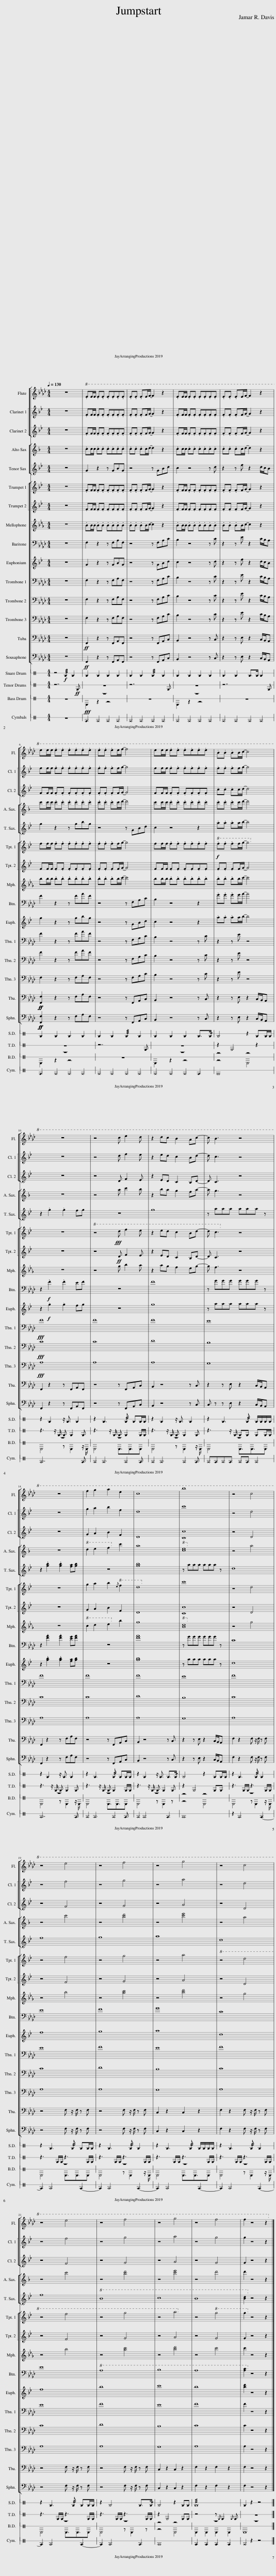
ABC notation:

X:1
%%score [ 1 [ 2 3 ] ] [ 4 5 ] [ [ 6 7 ] 8 9 10 11 12 13 14 15 ] 16 17 ( 18 19 ) 20
L:1/8
Q:1/4=130
M:4/4
I:linebreak $
K:Ab
V:1 treble
V:2 treble transpose=-2
V:3 treble transpose=-2
V:4 treble transpose=-9
V:5 treble transpose=-14
V:6 treble transpose=-2
V:7 treble transpose=-2
V:8 treble transpose=-7
V:9 bass
V:10 treble transpose=-14
V:11 bass
V:12 bass
V:13 bass
V:14 bass
V:15 bass
V:16 perc stafflines=1
K:none
V:17 perc stafflines=1
K:none
V:18 perc stafflines=1
K:none
V:19 perc stafflines="1 "
K:none
V:20 perc stafflines=1
K:none
V:1
 z8 |!8va(! .ee/e/ .e.e .e.e.e.e | .e.e .ee/f/- f2 z2 | .ee/e/ .e.e .e.e.e.e | .e.e .ee/f/- f2 z2 |$ %5
 e'e'/e'/ .e'.e' .e'.e'.e'.e' | .e'.e' .e'e'/f'/- f'4 | e'e'/e'/ .e'.e' .e'.e'.e'.e' | .b.b .bb/c'/- c'4 |$ z8 | %10
 z4 c' e'2 d' | z2 d'c' b2 ac'- | c' b3 z4 |$ z8 | f'2 g'2 a'2 e'2 | %15
 c'8 | b'8 | z4 c'4 |$ z4 e'4 | z4 f'4 | %20
 z4 g'4 | z4 c'4 |$ z4 e'4 | z4 f'4 | z4 g'4 | %25
 z4 f'4 | f'2 z4 z2!8va)! |] %27
V:2
[K:Bb] z8 | .FF/F/ .F.F .F.F.F.F | .F.F .FF/G/- G2 z2 | .FF/F/ .F.F .F.F.F.F | .F.F .FF/G/- G2 z2 |$ %5
 ff/f/ .f.f .f.f.f.f | .f.f .ff/g/- g4 | ff/f/ .f.f .f.f.f.f | .f.f .ff/g/- g4 |$ z8 | %10
 z4 d f2 e | z2 ed c2 Bd- | d c3 z4 |$ z8 | g2 a2 b2 f2 | %15
 d8 | c'8 | z4 d4 |$ z4 f4 | z4 g4 | %20
 z4 a4 | z4 d4 |$ z4 f4 | z4 g4 | z4 a4 | %25
 z4 g4 | g2 z4 z2 |] %27
V:3
[K:Bb] z8 | .FF/F/ .F.F .F.F.F.F | .F.F .FF/G/- G2 z2 | .FF/F/ .F.F .F.F.F.F | .F.F .FF/G/- G2 z2 |$ %5
 FF/F/ .F.F .F.F.F.F | .F.F .FF/G/- G4 | FF/F/ .F.F .F.F.F.F | .c.c .cc/d/- d4 |$ z8 | %10
 z4 D F2 E | z2 ED C2 B,D- | D C3 z4 |$ z8 | G2 A2 B2 F2 | %15
 D8 | [Cc]8 | z4 D4 |$ z4 F4 | z4 G4 | %20
 z4 A4 | z4 D4 |$ z4 F4 | z4 G4 | z4 A4 | %25
 z4 G4 | G2 z4 z2 |] %27
V:4
[K:F] z8 | .cc/c/ .c.c .c.c.c.c | .c.c .cc/d/- d2 z2 | .cc/c/ .c.c .c.c.c.c | .c.c .cc/d/- d2 z2 |$ %5
 c'c'/c'/ .c'.c' .c'.c'.c'.c' | .c'.c' .c'c'/d'/- d'4 | c'c'/c'/ .c'.c' .c'.c'.c'.c' | .c'.c' .c'c'/d'/- d'4 |$ z8 | %10
 z4 a c'2 b | z2 ba g2 fa- | a g3 z4 |$ z8 |!8va(! d'2 e'2 f'2!8va)! c'2 | %15
 a8 |!8va(! [c'e']8!8va)! | z4 a4 |$ z4 c'4 | z4 [bd']4 | %20
 z4 [c'e']4 | z4 a4 |$ z4 c'4 | z4 [bd']4 | z4 [c'e']4 | %25
 z4 d'4 | d'2 z4 z2 |] %27
V:5
[K:Bb] z8 | G2 z2 z GBG | z4 z GBd | c2 z4 z d | z2 z f z2 d/c/B |$ %5
 g2 z2 z gbg | z4 z GBd | c2 z4 z2 | .a.a .aa/b/- b4 |$ z2 .g2 .g2 fg | %10
 z8 | g8 | z aaa aaa z |$ z2 .[gb]2 .[gb]2 [fa][gb] | z8 | %15
 [gb]8 | z aaa aaa z | d8 |$ f8 | g8 | %20
 a8 | d8 |$ f8 |!8va(! b8 | c'8 | %25
 b8 | [bd']2!8va)! z4 z2 |] %27
V:6
[K:Bb] z8 | .FF/F/ .F.F .F.F.F.F | .F.F .FF/G/- G2 z2 | .FF/F/ .F.F .F.F.F.F | .F.F .FF/G/- G2 z2 |$ %5
 ff/f/ .f.f .f.f.f.f | .f.f .ff/g/- g4 | ff/f/ .f.f .f.f.f.f |!f!!8va(! .f'.f' .f'f'/g'/- g'4!8va)! |$ z8 | %10
!8va(! z4!fff! d' f'2 e' | z2 e'd' c'2 bd'- | d' c'3!8va)! z4 |$ z8 | g2 a2 b2!8va(!{/e'} f'2 | %15
 d'8!8va)! | c'8 | z4 d4 |$ z4 f4 | z4 g4 | %20
 z4 a4 |!8va(! z4 d'4 |$ z4 f'4 | z4 g'4 | z4 a'4!8va)! | %25
 z4!8va(! g'4 | g'2!8va)! z4 z2 |] %27
V:7
[K:Bb] z8 | .FF/F/ .F.F .F.F.F.F | .F.F .FF/G/- G2 z2 | .FF/F/ .F.F .F.F.F.F | .F.F .FF/G/- G2 z2 |$ %5
 FF/F/ .F.F .F.F.F.F | .F.F .FF/G/- G4 | FF/F/ .F.F .F.F.F.F | .F.F .FF/G/- G4 |$ z8 | %10
 z4!ff! D F2 E | z2 ED C2 B,D- | D C3 z4 |$ z8 | G2 A2 B2 F2 | %15
 D8 | [Cc]8 | z4 D4 |$ z4 F4 | z4 G4 | %20
 z4 A4 | z4 D4 |$ z4 F4 | z4 G4 | z4 A4 | %25
 z4 G4 | G2 z4 z2 |] %27
V:8
[K:Eb] z8 | .BB/B/ .B.B .B.B.B.B | .B.B .BB/c/- c2 z2 | .BB/B/ .B.B .B.B.B.B | .B.B .BB/c/- c2 z2 |$ %5
 bb/b/ .b.b .b.b.b.b | .b.b .bb/c'/- c'4 | bb/b/ .b.b .b.b.b.b | .b.b .bb/c'/- c'4 |$ z8 | %10
 z4 g b2 a | z2 ag f2 eg- | g f3 z4 |$ z8 |!8va(! c'2 d'2 e'2!8va)! b2 | %15
 g8 |!8va(! [bd']8!8va)! | z4 g4 |$ z4 b4 | z4 [ac']4 | %20
 z4 [bd']4 | z4 g4 |$ z4 b4 | z4 [ac']4 | z4 [bd']4 | %25
 z4 c'4 | c'2 z4 z2 |] %27
V:9
 z8 | F,2 z2 z F,A,F, | z4 z F,A,C | B,2 z4 z C | z2 z E z2 C/B,/A, |$ %5
 F2 z2 z FAF | z4 z F,A,C | B,2 z4 z2 | .G.G .GG/A/- A4 |$ z2!f! .F2 .F2 EF | %10
 z8 | F8 | z GGG GGG z |$ z2 .[FA]2 .[FA]2 [EG][FA] | z8 | %15
 [FA]8 | z GGG GGG z | C8 |$ E8 | F8 | %20
 G8 | C8 |$ E8 |!8va(! A8 | B8 | %25
 A8 | [Ac]2!8va)! z4 z2 |] %27
V:10
[K:Bb] z8 | G2 z2 z GBG | z4 z GBd | c2 z4 z d | z2 z f z2 d/c/B |$ %5
 g2 z2 z gbg | z4 z GBd | c2 z4 z2 | .a.a .aa/b/- b4 |$ z2!f! .g2 .g2 fg | %10
 z8 | g8 | z aaa aaa z |$ z2 .[gb]2 .[gb]2 [fa][gb] | z8 | %15
 [gb]8 | z aaa aaa z | d8 |$ f8 | g8 | %20
 a8 | d8 |$ f8 | b8 | c'8 | %25
 b8 | [bd']2 z4 z2 |] %27
V:11
 z8 | F,2 z2 z F,A,F, | z4 z F,A,C | B,2 z4 z C | z2 z E z2 C/B,/A, |$ %5
 F2 z2 z FAF | z4 z F,A,C | B,2 z4 z C | z2 z E z4 |$!fff! F8 | %10
 F8 | F8 | E8 |$ F8 | F8 | %15
 F8 | E8 | F8 |$ E8 | F8 | %20
 E8 | F8 |$ E8 | F8 | E8 | %25
 F8 | F2 z4 z2 |] %27
V:12
 z8 | F,2 z2 z F,A,F, | z4 z F,A,C | B,2 z4 z C | z2 z E z2 C/B,/A, |$ %5
 F2 z2 z FAF | z4 z F,A,C | B,2 z4 z C | z2 z E z4 |$!fff! C8 | %10
 C8 | D8 | B,8 |$ C8 | C8 | %15
 D8 | B,8 | C8 |$ C8 | D8 | %20
 B,8 | C8 |$ C8 | D8 | B,8 | %25
 C8 | C2 z4 z2 |] %27
V:13
 z8 | F,2 z2 z F,A,F, | z4 z F,A,C | B,2 z4 z C | z2 z E z2 C/B,/A, |$ %5
 F,2 z2 z F,A,F, | z4 z F,A,C | B,2 z4 z C | z2 z E z4 |$!fff! A,8 | %10
 A,8 | A,8 | G,8 |$ A,8 | A,8 | %15
 A,8 | G,8 | A,8 |$ A,8 | A,8 | %20
 G,8 | A,8 |$ A,8 | A,8 | G,8 | %25
 A,8 | A,2 z4 z2 |] %27
V:14
 z8 |!ff! F,,2 z2 z F,,A,,F,, | z4 z F,,A,,C, | B,,2 z4 z C, | z2 z E, z2 C,/B,,/A,, |$ %5
!ff!!ff! [F,,F,]2 z2 z F,A,F, | z4 z F,,A,,C, | B,,2 z4 z C, | z2 z E, z2 C,/B,,/A,, |$ F,,2 z2 z F,,A,,F,, | %10
 z4 z F,,A,,C, | B,,2 z4 z C, | z2 z E, z2 C,/B,,/A,, |$ F,,2 z2 z F,A,F, | z4 z F,,A,,C, | %15
 B,,2 z4 z C, | z2 z E, z2 C,/B,,/A,, | F,2 z2 F, z/ F,/ z F, |$ z4 F, z/ F,/ z F, | z4 F, z/ F,/ z F, | %20
 C,2 z2 C,2 z2 | F,2 z2 F, z/ F,/ z F, |$ z4 F, z/ F,/ z F, | z4 F, z/ F,/ z F, | C,2 z2 C,2 z2 | %25
 F,2 z2 F,2 z2 | F,2 z4 z2 |] %27
V:15
 z8 |!ff! F,,2 z2 z F,,A,,F,, | z4 z F,,A,,C, | B,,2 z4 z C, | z2 z E, z2 C,/B,,/A,, |$ %5
!ff!!ff! [F,,F,]2 z2 z F,A,F, | z4 z F,,A,,C, | B,,2 z4 z C, | z2 z E, z2 C,/B,,/A,, |$ F,,2 z2 z F,,A,,F,, | %10
 z4 z F,,A,,C, | B,,2 z4 z C, | C, z z E, z2 C,/B,,/A,, |$ F,,2 z2 z F,A,F, | z4 z F,,A,,C, | %15
 B,,2 z4 z C, | z2 z E, z2 C,/B,,/A,, | F,2 z2 F, z/ F,/ z F, |$ z4 F, z/ F,/ z F, | z4 F, z/ F,/ z F, | %20
 C,2 z2 C,2 z2 | F,2 z2 F, z/ F,/ z F, |$ z4 F, z/ F,/ z F, | z4 F, z/ F,/ z F, | C,2 z2 C,2 z2 | %25
 F,2 z2 F,2 z2 | F,2 z4 z2 |] %27
V:16
[K:C] z4!f! !///!B,2 B,2 | B,2 B,2 B,2 B,2 | B,2 B,2 !///!B,2 B,2 | B,2 B,2 B,2 B,2 | B,2 B,2 B,>B, B,2 |$ %5
 B,2 B,2 B,2 B,2 | B,2 B,2 !///!B,2 B,2 | B,2 B,2 B,2 B,>!/!B, | B,4 z2 B,B,/B,/ |$ z2 B,2 z/ B,3/2 B,2 | %10
 z2 B,3 !//!B, B,B,/B,/ | z2 B,2 z/ B,3/2 B,2 | z2 B,3 !//!B, B,/B,/B,/B,/ |$ z2 B,2 z/ B,3/2 B,2 | z2 B,3 !//!B, B,B,/B,/ | %15
 z2 B,2 z/ B,3/2 B,>!/!B, | B,4 z2 B,B,/B,/ | z2 B,3 !//!B, B,2 |$ z2 B,3 !//!B, B,B,/B,/ | z2 B,3 !//!B, B,2 | %20
 z2 B,3 !//!B, B,/B,/B,/B,/ | z2 B,3 !//!B, B,2 |$ z2 B,3 !//!B, B,B,/B,/ | z2 B,4 B,>!/!B, | B,4 z2 B,B, | %25
 !///!B,8 | B,2 z2 z4 |] %27
V:17
[K:C] z7!ff! G, | z8 | z7 G, | z8 | z7 G, |$ %5
 z8 | z7 G, | z8 | z2 G,4 z2 |$ z3 z/ G,/ G, G,2 G, | %10
 z3 z/ G,/ G, G,2 G,/G,/ | z3 z/ G,/ G, G,2 G, | z3 z/ G,/ G,G, G,G,/G,/ |$ z3 z/ G,/ G, G,2 G, | z3 z/ G,/ G, G,2 G,/G,/ | %15
 z3 z/ G,/ G, G,2 G, | z2 G,4 G,G, | z3 G,/G,/ z3 G,/G,/ |$ z3 G,/G,/ z3 G,/G,/ | z3 G,/G,/ z3 G,/G,/ | %20
 z3 G,/G,/ z3 G,/G,/ | z3 G,/G,/ z3 G,/G,/ |$ z3 G,/G,/ z3 G,/G,/ | z3 G,/G,/ z3 G,/G,/ | z2 G,4 G,G, | %25
 z4 z{/G,} G,2{/G,} G, | z8 |] %27
V:18
[K:C] z8 |!fff! z8 | z8 | z8 | z8 |$ %5
 z8 | z8 | z8 | z4 z4 |$ z8 | %10
 z8 | z8 | z8 |$ z8 | z8 | %15
 z8 | z4 z4 | z8 |$ z8 | z8 | %20
 z8 | z8 |$ z8 | z8 | z4 z4 | %25
 z8 | z8 |] %27
V:19
[K:C] x8 | E,2 z2 z4 | x8 | E,2 z2 z4 | x8 |$ %5
 E,2 z2 z4 | x8 | E,2 z2 z4 | z4 E,4 |$ E,4 z E,2 z/ E,/ | %10
 E,4 E,3/2E,3/2E, | E,4 z E,2 z/ E,/ | E,4 E,3/2E,3/2E, |$ E,4 z E,2 z/ E,/ | E,4 E,3/2E,3/2E, | %15
 E,4 z E,2 z | z4 E,4 | E,4 z E,2 z/ E,/ |$ E,4 E,3/2E,3/2E, | E,4 z E,2 z/ E,/ | %20
 E,4 E,3/2E,3/2E, | E,4 z E,2 z/ E,/ |$ E,4 E,3/2E,3/2E, | E,4 z E,2 z | z4 E,4 | %25
 E,2 E,2 E,2 E,2 | E,8 |] %27
V:20
[K:C] z8 | _A,2 ^A,2 ^A,2 ^A,2 | ^A,2 ^A,2 ^A,2 ^A,2 | ^A,2 ^A,2 ^A,2 ^A,2 | ^A,2 ^A,2 ^A,2 ^A,2 |$ %5
 _A,2 ^A,2 ^A,2 ^A,2 | ^A,2 ^A,2 ^A,2 ^A,2 | ^A,2 ^A,2 ^A,2 _A,2 | ^A,8 |$ A,7 _A, | %10
 ^A,2 ^A,3 ^A,2 _A, | ^A,2 ^A,3 ^A,2 _A, | ^A,_A,^A,_A, ^A,_A, ^A,2 |$ A,7 _A, | ^A,2 ^A,3 ^A,2 _A, | %15
 ^A,2 ^A,4 _A,2 | ^A,8 | z2 A,4 A,2- |$ A,2 A,4 A,2- | A,2 A,4 A,2- | %20
 A,2 A,4 A,2- | A,2 A,4 A,2- |$ A,2 A,4 A,2- | A,2 A,4 _A,2 | ^A,8 | %25
 A,2 A,2 A,2 A,2 | ^A,2 z2 z4 |] %27
